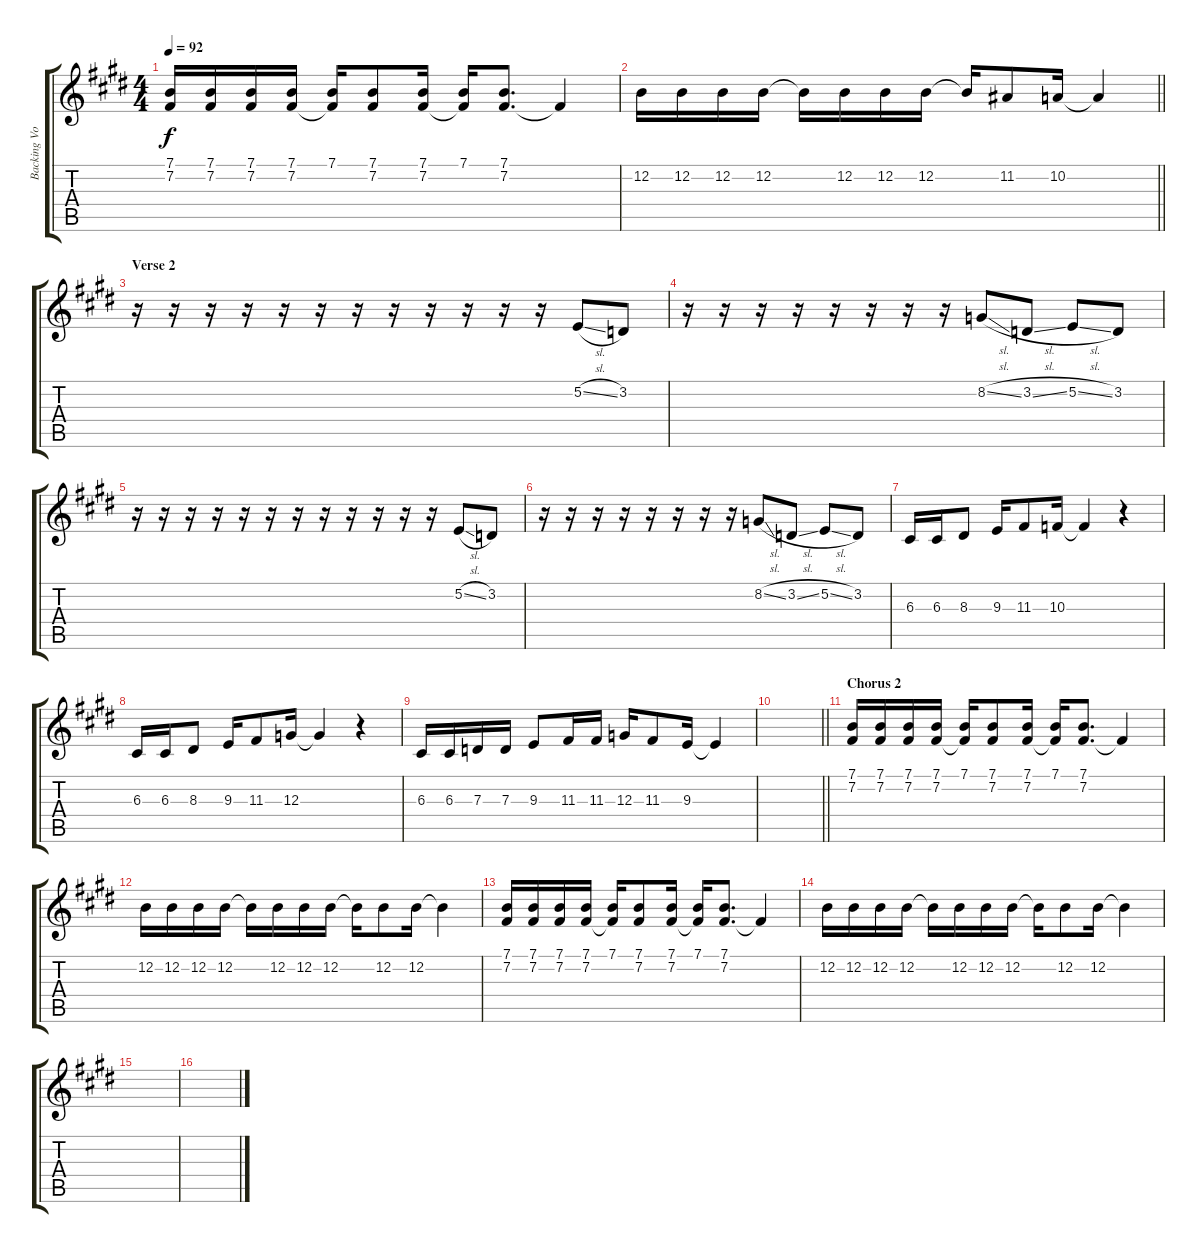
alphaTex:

\track ("Backing Vocals" "Backing Vo") {instrument lead1square}
\staff {score tabs}
\tuning (E4 B3 G3 D3 A2 E2) {hide}
\ts (4 4)
\tempo 92
\clef g2
\ks e
(7.1 7.2).16{dy f} (7.1 7.2).16 (7.1 7.2).16 (7.1 7.2).16 (7.1 7.2{t}).16 (7.1 7.2).8 (7.1 7.2).16 (7.1 7.2{t}).16 (7.1 7.2).8{d} 7.2{t}.4 |
\barLineRight lightlight
\ks c#minor
12.2.16 12.2.16 12.2.16 12.2.16 12.2{t}.16 12.2.16 12.2.16 12.2.16 12.2{t}.16 11.2.8 10.2.16 10.2{t}.4 |
\section ("" "Verse 2")
\ks e
r.16 r.16 r.16 r.16 r.16 r.16 r.16 r.16 r.16 r.16 r.16 r.16 5.2{sl}.8 3.2.8 |
\ks c#minor
r.16 r.16 r.16 r.16 r.16 r.16 r.16 r.16 8.2{sl}.8 3.2{sl}.8 5.2{sl}.8 3.2.8 |
\ks e
r.16 r.16 r.16 r.16 r.16 r.16 r.16 r.16 r.16 r.16 r.16 r.16 5.2{sl}.8 3.2.8 |
\ks c#minor
r.16 r.16 r.16 r.16 r.16 r.16 r.16 r.16 8.2{sl}.8 3.2{sl}.8 5.2{sl}.8 3.2.8 |
\ks e
6.3.16 6.3.16 8.3.8 9.3.16 11.3.8 10.3.16 10.3{t}.4 r.4 |
\ks c#minor
6.3.16 6.3.16 8.3.8 9.3.16 11.3.8 12.3.16 12.3{t}.4 r.4 |
\ks e
6.3.16 6.3.16 7.3.16 7.3.16 9.3.8 11.3.16 11.3.16 12.3.16 11.3.8 9.3.16 9.3{t}.4 |
\barLineRight lightlight
\ks c#minor
|
\section ("" "Chorus 2")
\ks e
(7.1 7.2).16 (7.1 7.2).16 (7.1 7.2).16 (7.1 7.2).16 (7.1 7.2{t}).16 (7.1 7.2).8 (7.1 7.2).16 (7.1 7.2{t}).16 (7.1 7.2).8{d} 7.2{t}.4 |
\ks c#minor
12.2.16 12.2.16 12.2.16 12.2.16 12.2{t}.16 12.2.16 12.2.16 12.2.16 12.2{t}.16 12.2.8 12.2.16 12.2{t}.4 |
\ks e
(7.1 7.2).16 (7.1 7.2).16 (7.1 7.2).16 (7.1 7.2).16 (7.1 7.2{t}).16 (7.1 7.2).8 (7.1 7.2).16 (7.1 7.2{t}).16 (7.1 7.2).8{d} 7.2{t}.4 |
\ks c#minor
12.2.16 12.2.16 12.2.16 12.2.16 12.2{t}.16 12.2.16 12.2.16 12.2.16 12.2{t}.16 12.2.8 12.2.16 12.2{t}.4 |
\ks e
|
\ks c#minor
